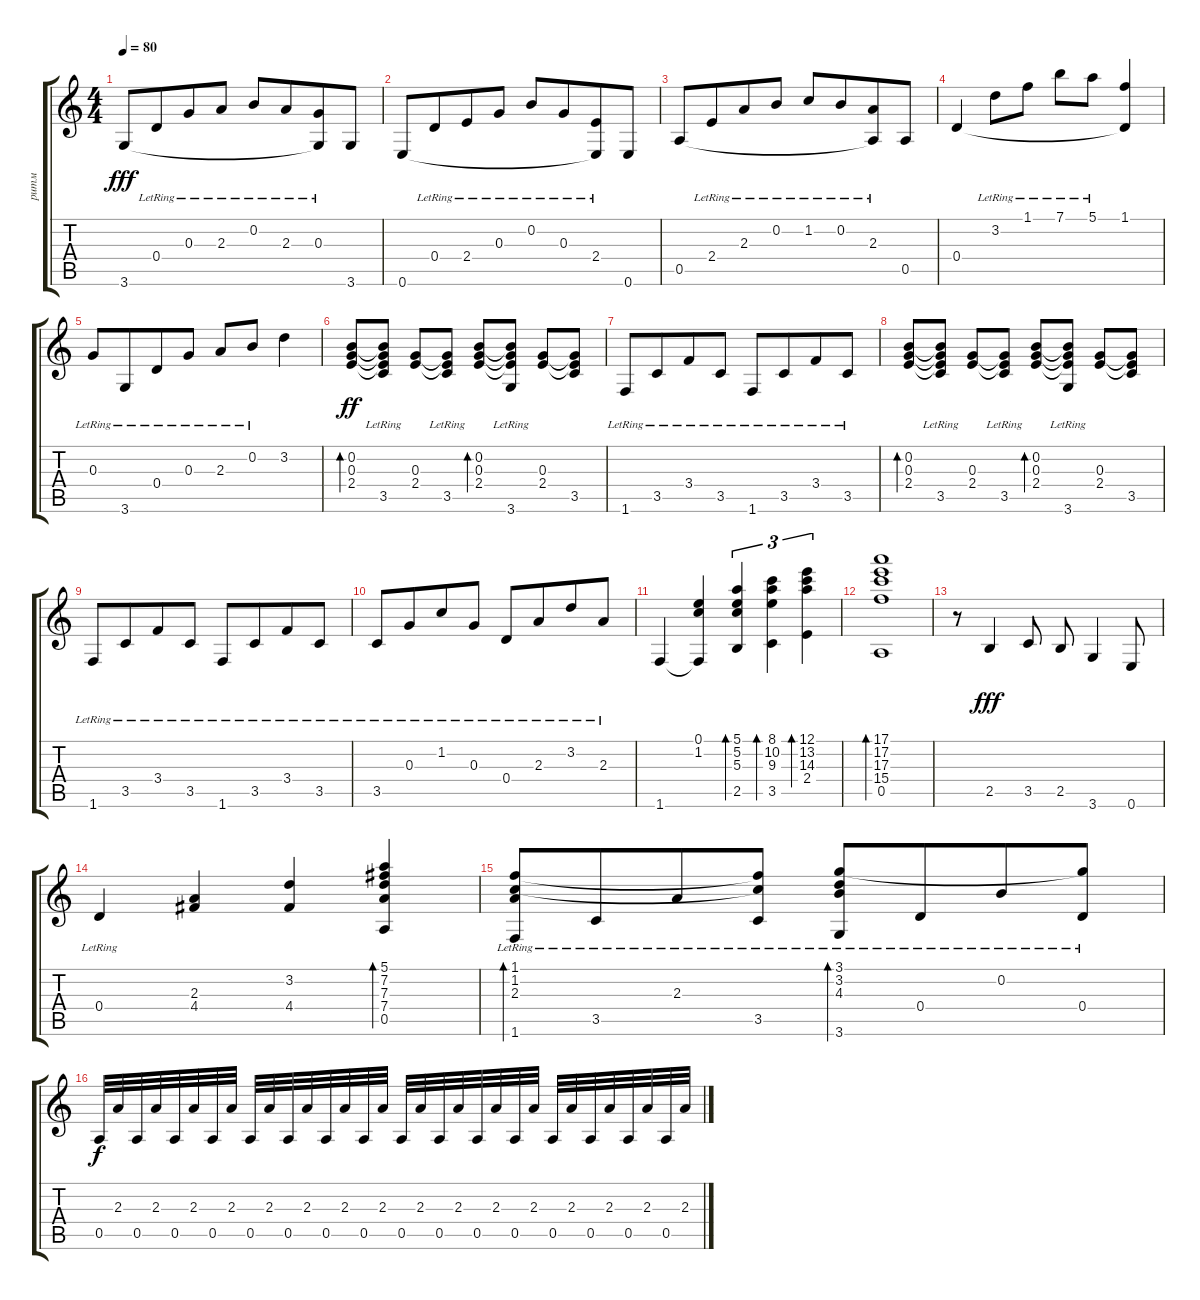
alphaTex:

\track ("ритм" "ритм") {instrument acousticguitarsteel}
\staff {score tabs}
\tuning (E4 B3 G3 D3 A2 E2) {hide}
\ts (4 4)
\tempo 80
\clef g2
\ks aminor
3.6.8{dy fff} 0.4{lr}.8{beam merge} 0.3{lr}.8 2.3{lr}.8 0.2{lr}.8 2.3{lr}.8{beam merge} (0.3{lr} 3.6{t}).8 3.6.8 |
0.6.8 0.4{lr}.8{beam merge} 2.4{lr}.8 0.3{lr}.8 0.2{lr}.8 0.3{lr}.8{beam merge} (2.4{lr} 0.6{t}).8 0.6.8 |
0.5.8 2.4{lr}.8{beam merge} 2.3{lr}.8 0.2{lr}.8 1.2{lr}.8 0.2{lr}.8{beam merge} (2.3{lr} 0.5{t}).8 0.5.8 |
0.4.4 3.2{lr}.8 1.1{lr}.8 7.1{lr}.8 5.1{lr}.8 (1.1 0.4{t}).4 |
0.3{lr}.8 3.6{lr}.8{beam merge} 0.4{lr}.8 0.3{lr}.8 2.3{lr}.8 0.2{lr}.8 3.2.4 |
(0.2 0.3 2.4).8{bd 120 dy ff} (0.2{t} 0.3{t} 2.4{t} 3.5{lr}).8 (0.3 2.4).8 (0.3{t} 2.4{t} 3.5{lr}).8 (0.2 0.3 2.4).8{bd 120} (0.2{t} 0.3{t} 2.4{t} 3.6{lr}).8 (0.3 2.4).8 (0.3{t} 2.4{t} 3.5).8 |
1.6{lr}.8 3.5{lr}.8{beam merge} 3.4{lr}.8 3.5{lr}.8 1.6{lr}.8 3.5{lr}.8{beam merge} 3.4{lr}.8 3.5{lr}.8 |
(0.2 0.3 2.4).8{bd 120} (0.2{t} 0.3{t} 2.4{t} 3.5{lr}).8 (0.3 2.4).8 (0.3{t} 2.4{t} 3.5{lr}).8 (0.2 0.3 2.4).8{bd 120} (0.2{t} 0.3{t} 2.4{t} 3.6{lr}).8 (0.3 2.4).8 (0.3{t} 2.4{t} 3.5).8 |
1.6{lr}.8 3.5{lr}.8{beam merge} 3.4{lr}.8 3.5{lr}.8 1.6{lr}.8 3.5{lr}.8{beam merge} 3.4{lr}.8 3.5{lr}.8 |
3.5{lr}.8 0.3{lr}.8{beam merge} 1.2{lr}.8 0.3{lr}.8 0.4{lr}.8 2.3{lr}.8{beam merge} 3.2{lr}.8 2.3{lr}.8 |
1.6.4 (0.1 1.2 1.6{t}).4 (5.1 5.2 5.3 2.5).4{tu (3 2) bd 120} (8.1 10.2 9.3 3.5).4{tu (3 2) bd 120} (12.1 13.2 14.3 2.4).4{tu (3 2) bd 120} |
(17.1 17.2 17.3 15.4 0.5).1{bd 120} |
r.8 2.5.4{dy fff} 3.5.8 2.5.8 3.6.4 0.6.8 |
0.4{lr}.4 (2.3 4.4).4 (3.2 4.4).4 (5.1 7.2 7.3 7.4 0.5).4{bd 120} |
(1.1 1.2 2.3{lr} 1.6{lr}).8{bd 120} 3.5{lr}.8{beam merge} 2.3{lr}.8 (1.1{t} 1.2{t} 3.5{lr}).8 (3.1{lr} 3.2{lr} 4.3{lr} 3.6{lr}).8{bd 120} 0.4{lr}.8{beam merge} 0.2{lr}.8 (3.1{t} 0.4{lr}).8 |
0.5.32{dy f} 2.3.32 0.5.32 2.3.32 0.5.32 2.3.32 0.5.32 2.3.32 0.5.32 2.3.32 0.5.32 2.3.32 0.5.32 2.3.32 0.5.32 2.3.32 0.5.32 2.3.32 0.5.32 2.3.32 0.5.32 2.3.32 0.5.32 2.3.32 0.5.32 2.3.32 0.5.32 2.3.32 0.5.32 2.3.32 0.5.32 2.3.32
